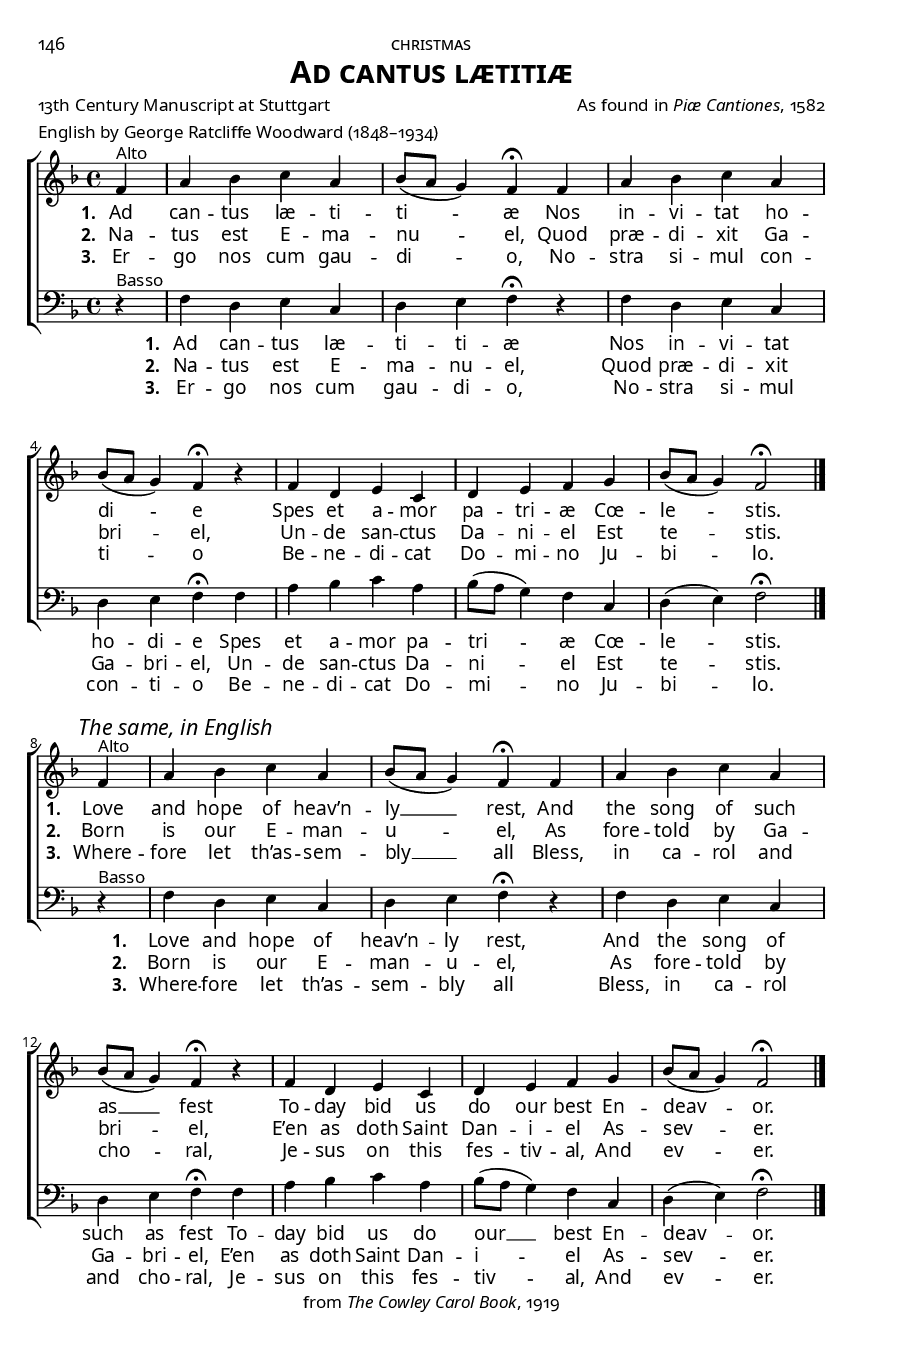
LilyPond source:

\version "2.14.2"
\include "util.ly"
\header {
  title = \markup{\override #'(font-name . "Garamond Premier Pro Semibold"){ \abs-fontsize #15 \smallCapsOldStyle"Ad cantus lætitiæ"}}
  poet = \markup\oldStyleNum"13th Century Manuscript at Stuttgart"
  meter = \markup\oldStyleNum"English by George Ratcliffe Woodward (1848–1934)"
  composer = \markup\concat  {"As found in " \italic "Piæ Cantiones" \oldStyleNum", 1582"}
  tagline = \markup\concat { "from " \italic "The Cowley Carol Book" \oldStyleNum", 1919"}
}
\paper {
  %print-all-headers = ##f
  paper-height = 9\in
  paper-width = 6\in
  indent = 0\in
  %system-system-spacing = #'((basic-distance . 10) (padding . 0))
  %system-system-spacing =
  %  #'((basic-distance . 0)
  %     (minimum-distance . 0)
  %     (padding . -0.35)
  %     (stretchability . 100))
  ragged-last-bottom = ##f
  ragged-bottom = ##f
  two-sided = ##t
  inner-margin = 0.5\in
  outer-margin = 0.25\in
  top-margin = 0.25\in
  bottom-margin = 0.25\in
  first-page-number = #146
  print-first-page-number = ##t
  headerLine = \markup{\override #'(font-name . "Garamond Premier Pro") \smallCapsOldStyle"christmas"}
  oddHeaderMarkup = \markup\fill-line{
     \override #'(font-name . "Garamond Premier Pro")\abs-fontsize #8.5
     \combine 
        \fill-line{"" \on-the-fly #print-page-number-check-first
        \oldStylePageNum""
        }
        \fill-line{\headerLine}
  }
  evenHeaderMarkup = \markup {
     \override #'(font-name . "Garamond Premier Pro")\abs-fontsize #8.5
     \combine
        \on-the-fly #print-page-number-check-first
        \oldStylePageNum""
        \fill-line{\headerLine}
  }
}
#(set-global-staff-size 15) \paper{ #(define fonts (make-pango-font-tree "GoudyOlSt BT" "Garamond Premier Pro" "Garamond Premier Pro" (/ 15 20))) }
global = {
  \key f \major
  \time 4/4
  \autoBeamOff
}

sopMusic = \relative c' {
  
}
sopWords = \lyricmode {
  
}

altoMusic = \relative c' {
  \oneVoice
  
  \partial 4 f4^"Alto" |
  a bes c a |
  bes8([ a] g4) f\fermata f |
  a bes c a |
  
  bes8[( a] g4) f\fermata b\rest |
  f d e c |
  d e f g |
  bes8[( a] g4) f2\fermata \bar "|." \break
  
  
  \once \override Score.RehearsalMark #'self-alignment-X = #LEFT
  \mark \markup \italic "The same, in English"
  \partial 4 f4^"Alto" |
  a bes c a |
  bes8([ a] g4) f\fermata f |
  a bes c a |
  
  bes8[( a] g4) f\fermata b\rest |
  f d e c |
  d e f g |
  bes8[( a] g4) f2\fermata \bar "|."
}
altoWords = \lyricmode {
  \set stanza = #"1. "
  Ad can -- tus læ -- ti -- ti -- æ
  Nos in -- vi -- tat ho -- di -- e
  Spes et a -- mor pa -- tri -- æ Cœ -- le -- stis.
  
  \set stanza = #"1. "
  Love and hope of heav’n -- ly __ rest,
  And the song of such as __ fest
  To -- day bid us do our best En -- deav -- or.
}
bassWords = \lyricmode {
  \set stanza = #"1. "
  Ad can -- tus læ -- ti -- ti -- æ
  Nos in -- vi -- tat ho -- di -- e
  Spes et a -- mor pa -- tri -- æ Cœ -- le -- stis.
  
  \set stanza = #"1. "
  Love and hope of heav’n -- ly rest,
  And the song of such as fest
  To -- day bid us do our __ best En -- deav -- or.
}
altoWordsII = \lyricmode {
%\markup\italic
  \set stanza = #"2. "
  Na -- tus est E -- ma -- nu -- el,
  Quod præ -- di -- xit Ga -- bri -- el,
  Un -- de san -- ctus Da -- ni -- el Est te -- stis.
  
  \set stanza = #"2. "
  Born is our E -- man -- u -- el,
  As fore -- told by Ga -- bri -- el,
  E’en as doth Saint Dan -- i -- el As -- sev -- er.
}
altoWordsIII = \lyricmode {
  \set stanza = #"3. "
  Er -- go nos cum gau -- di -- o,
  No -- stra si -- mul con -- ti -- o
  Be -- ne -- di -- cat Do -- mi -- no Ju -- bi -- lo.
  
  \set stanza = #"3. "
  Where -- fore let th’as -- sem -- bly __ all
  Bless, in ca -- rol and cho -- ral,
  Je -- sus on this fes -- tiv -- al, And ev -- er.
}

bassWordsIII = \lyricmode {
  \set stanza = #"3. "
  Er -- go nos cum gau -- di -- o,
  No -- stra si -- mul con -- ti -- o
  Be -- ne -- di -- cat Do -- mi -- no Ju -- bi -- lo.
  
  \set stanza = #"3. "
  Where -- fore let th’as -- sem -- bly all
  Bless, in ca -- rol and cho -- ral,
  Je -- sus on this fes -- tiv -- al, And ev -- er.
}
altoWordsIV = \lyricmode {
  \set stanza = #"4. "
  \set ignoreMelismata = ##t
}
altoWordsV = \lyricmode {
  \set stanza = #"5. "
  \set ignoreMelismata = ##t
}
altoWordsVI = \lyricmode {
  \set stanza = #"6. "
  \set ignoreMelismata = ##t
}
tenorMusic = \relative c' {
  
}
tenorWords = \lyricmode {

}

bassMusic = \relative c {
  \oneVoice
  
  d4\rest^"Basso" |
  f d e c |
  d e f\fermata r |
  f d e c |
  
  d e f\fermata f |
  a bes c a |
  bes8[( a] g4) f c |
  d( e) f2\fermata \bar "|."
  
  
  d4\rest^"Basso" |
  f d e c |
  d e f\fermata r |
  f d e c |
  
  d e f\fermata f |
  a bes c a |
  bes8[( a] g4) f c |
  d( e) f2\fermata \bar "|."
}

pianoRH = \relative c' {
  
}
pianoLH = \relative c' {
  
}

\score {
  <<
   \new ChoirStaff <<
    \new Staff = women <<
      \new Voice = "altos" { << \global \altoMusic >> }
    >>
    \new Lyrics = "altosIII"  \with { alignBelowContext = #"women" } \lyricsto "altos" \altoWordsIII
    \new Lyrics = "altosII"  \with { alignBelowContext = #"women" } \lyricsto "altos" \altoWordsII
    \new Lyrics = "altos"  \with { alignBelowContext = #"women" } \lyricsto "altos" \altoWords
   \new Staff = men <<
      \clef bass
      \new Voice = "basses" { << \global \bassMusic >> }
    >>
    \new Lyrics \with { alignBelowContext = #"men" } \lyricsto "basses" \bassWordsIII
    \new Lyrics \with { alignBelowContext = #"men" } \lyricsto "basses" \altoWordsII
    \new Lyrics \with { alignBelowContext = #"men" } \lyricsto "basses" \bassWords
  >>
%    \new PianoStaff << \new Staff { \new Voice { \pianoRH } } \new Staff { \clef "bass" \pianoLH } >>
  >>
  \layout {
    \context {
      \Score
      %\override SpacingSpanner #'base-shortest-duration = #(ly:make-moment 1 8)
      %\override SpacingSpanner #'common-shortest-duration = #(ly:make-moment 1 4)
    }
    \context {
      % Remove all empty staves
      % \Staff \RemoveEmptyStaves \override VerticalAxisGroup #'remove-first = ##t
    }
    \context {
      \Lyrics
      \override LyricText #'X-offset = #center-on-word
    }
  }
  \midi {
    \tempo 4 = 100
    \set Staff.midiInstrument = "flute"
  
    \context {
      \Voice
      \remove "Dynamic_performer"
    }
  }
}
